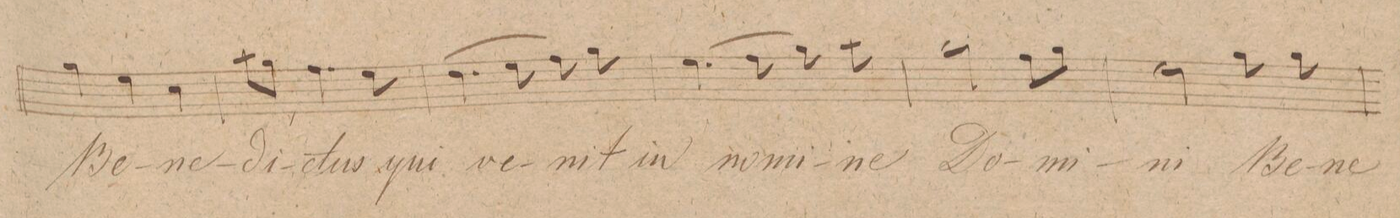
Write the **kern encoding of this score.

**kern	**dynam	**text
*I"Alto	*	*
*clefC3	*	*
*k[f#c#]	*	*
*M3/4	*	*
4a\	.	Be-
4f#\	.	.
4d\	.	-ne-
=50	=50	=50
8b\L	.	-di-
8a\J	.	.
4.g\	.	-ctus
8f#\	.	qui
=51	=51	=51
(4.e\	.	ve-
8f#\	.	.
8g\)	.	-nit
8a\	.	in
=52	=52	=52
(4.f#\	.	no-
8g\	.	.
8a\)	.	-mi-
8b\	.	-ne
=53	=53	=53
2a\	.	Do-
8g\L	.	-mi-
8a\J	.	.
=54	=54	=54
2f#\	.	-ni
8a\	.	Be-
8a\	.	-ne-
=55	=55	=55
*-	*-	*-
